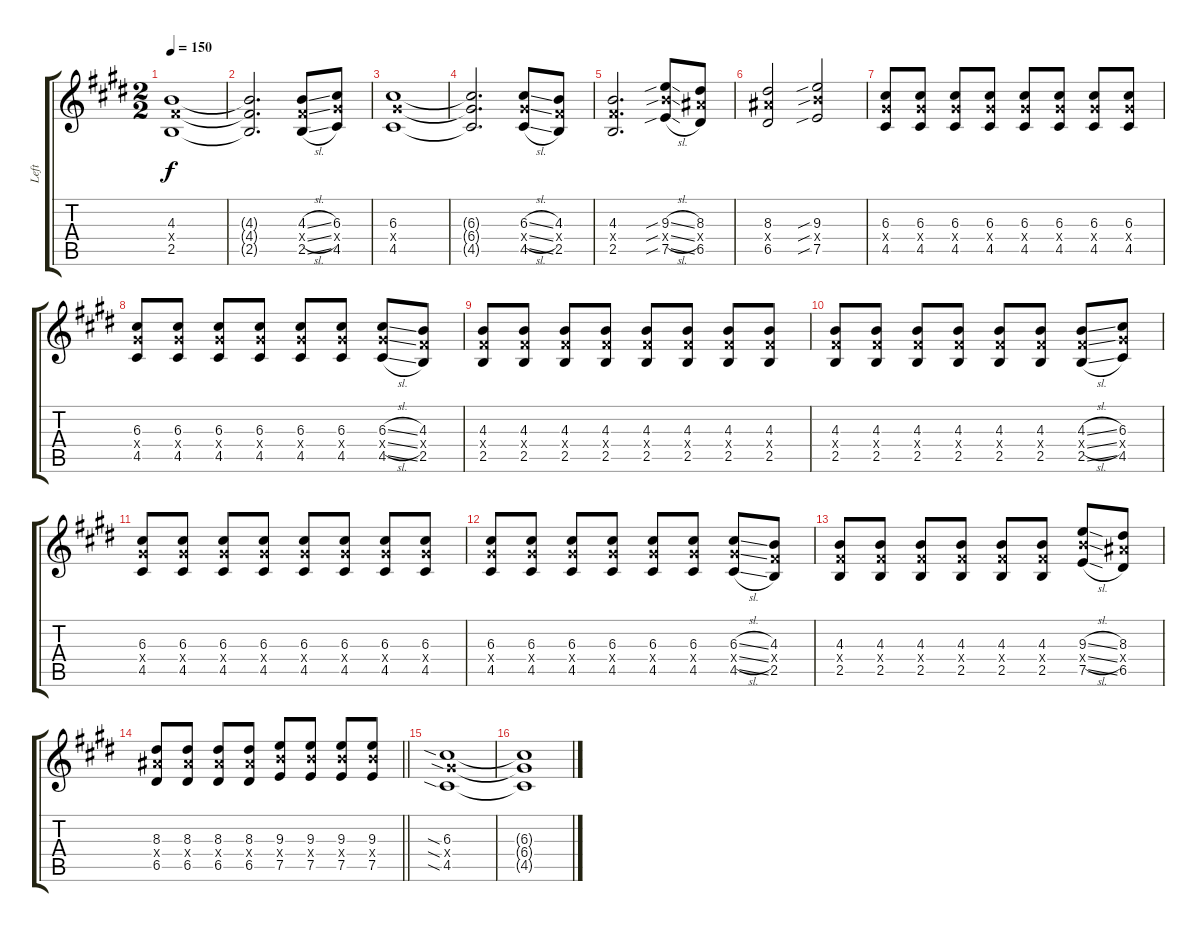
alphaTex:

\track ("Left" "Left") {instrument distortionguitar}
\staff {score tabs}
\tuning (E4 B3 G3 D3 A2 E2) {hide}
\ts (2 2)
\tempo 150
\clef g2
\ks c#minor
(4.3 4.4{x} 2.5).1{dy f} |
(4.3{t} 4.4{t} 2.5{t}).2{d} (4.3{sl} 4.4{sl x} 2.5{sl}).8 (6.3 6.4{x} 4.5).8 |
\ks e
(6.3 6.4{x} 4.5).1 |
\ks c#minor
(6.3{t} 6.4{t} 4.5{t}).2{d} (6.3{sl} 6.4{sl x} 4.5{sl}).8 (4.3 4.4{x} 2.5).8 |
(4.3 4.4{x} 2.5).2{d} (9.3{sib sl} 9.4{sib sl x} 7.5{sib sl}).8 (8.3 8.4{x} 6.5).8 |
(8.3 8.4{x} 6.5).2 (9.3{sib} 9.4{sib x} 7.5{sib}).2 |
\ks e
(6.3 6.4{x} 4.5).8 (6.3 6.4{x} 4.5).8 (6.3 6.4{x} 4.5).8 (6.3 6.4{x} 4.5).8 (6.3 6.4{x} 4.5).8 (6.3 6.4{x} 4.5).8 (6.3 6.4{x} 4.5).8 (6.3 6.4{x} 4.5).8 |
\ks c#minor
(6.3 6.4{x} 4.5).8 (6.3 6.4{x} 4.5).8 (6.3 6.4{x} 4.5).8 (6.3 6.4{x} 4.5).8 (6.3 6.4{x} 4.5).8 (6.3 6.4{x} 4.5).8 (6.3{sl} 6.4{sl x} 4.5{sl}).8 (4.3 4.4{x} 2.5).8 |
(4.3 4.4{x} 2.5).8 (4.3 4.4{x} 2.5).8 (4.3 4.4{x} 2.5).8 (4.3 4.4{x} 2.5).8 (4.3 4.4{x} 2.5).8 (4.3 4.4{x} 2.5).8 (4.3 4.4{x} 2.5).8 (4.3 4.4{x} 2.5).8 |
(4.3 4.4{x} 2.5).8 (4.3 4.4{x} 2.5).8 (4.3 4.4{x} 2.5).8 (4.3 4.4{x} 2.5).8 (4.3 4.4{x} 2.5).8 (4.3 4.4{x} 2.5).8 (4.3{sl} 4.4{sl x} 2.5{sl}).8 (6.3 6.4{x} 4.5).8 |
\ks e
(6.3 6.4{x} 4.5).8 (6.3 6.4{x} 4.5).8 (6.3 6.4{x} 4.5).8 (6.3 6.4{x} 4.5).8 (6.3 6.4{x} 4.5).8 (6.3 6.4{x} 4.5).8 (6.3 6.4{x} 4.5).8 (6.3 6.4{x} 4.5).8 |
\ks c#minor
(6.3 6.4{x} 4.5).8 (6.3 6.4{x} 4.5).8 (6.3 6.4{x} 4.5).8 (6.3 6.4{x} 4.5).8 (6.3 6.4{x} 4.5).8 (6.3 6.4{x} 4.5).8 (6.3{sl} 6.4{sl x} 4.5{sl}).8 (4.3 4.4{x} 2.5).8 |
(4.3 4.4{x} 2.5).8 (4.3 4.4{x} 2.5).8 (4.3 4.4{x} 2.5).8 (4.3 4.4{x} 2.5).8 (4.3 4.4{x} 2.5).8 (4.3 4.4{x} 2.5).8 (9.3{sl} 9.4{sl x} 7.5{sl}).8 (8.3 8.4{x} 6.5).8 |
\barLineRight lightlight
(8.3 8.4{x} 6.5).8 (8.3 8.4{x} 6.5).8 (8.3 8.4{x} 6.5).8 (8.3 8.4{x} 6.5).8 (9.3 9.4{x} 7.5).8 (9.3 9.4{x} 7.5).8 (9.3 9.4{x} 7.5).8 (9.3 9.4{x} 7.5).8 |
\ks e
(6.3{sia} 6.4{sia x} 4.5{sia}).1 |
\ks c#minor
(6.3{t} 6.4{t} 4.5{t}).1
